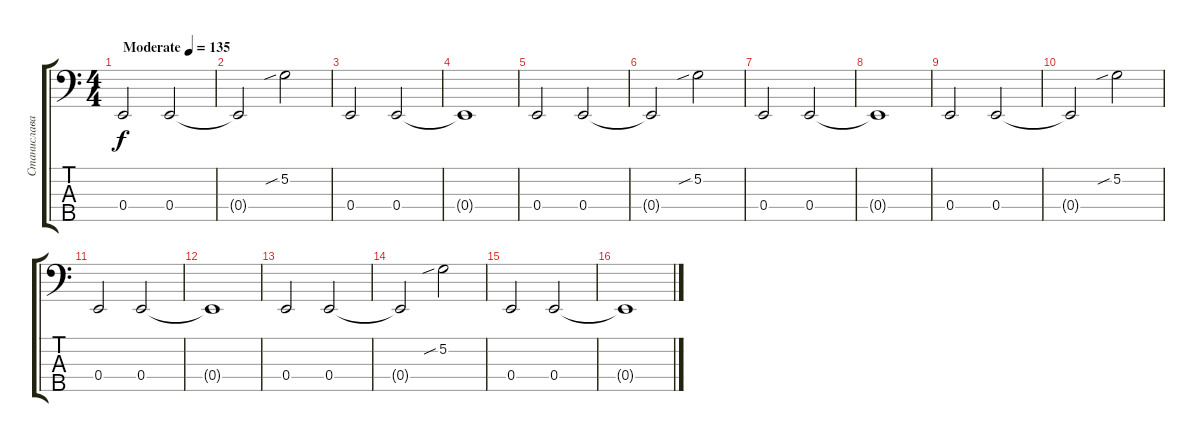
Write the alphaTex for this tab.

\track ("Станислава Матвеева (бас-гитара)" "Станислава") {instrument electricbasspick}
\staff {score tabs}
\tuning (G2 D2 A1 E1 B0) {hide}
\ts (4 4)
\tempo (135 "Moderate")
\clef f4
\ks c
0.4.2{dy f instrument electricbasspick} 0.4.2 |
0.4{t}.2 5.2{sib}.2 |
0.4.2 0.4.2 |
0.4{t}.1 |
0.4.2 0.4.2 |
0.4{t}.2 5.2{sib}.2 |
0.4.2 0.4.2 |
0.4{t}.1 |
0.4.2 0.4.2 |
0.4{t}.2 5.2{sib}.2 |
0.4.2 0.4.2 |
0.4{t}.1 |
0.4.2 0.4.2 |
0.4{t}.2 5.2{sib}.2 |
0.4.2 0.4.2 |
0.4{t}.1
